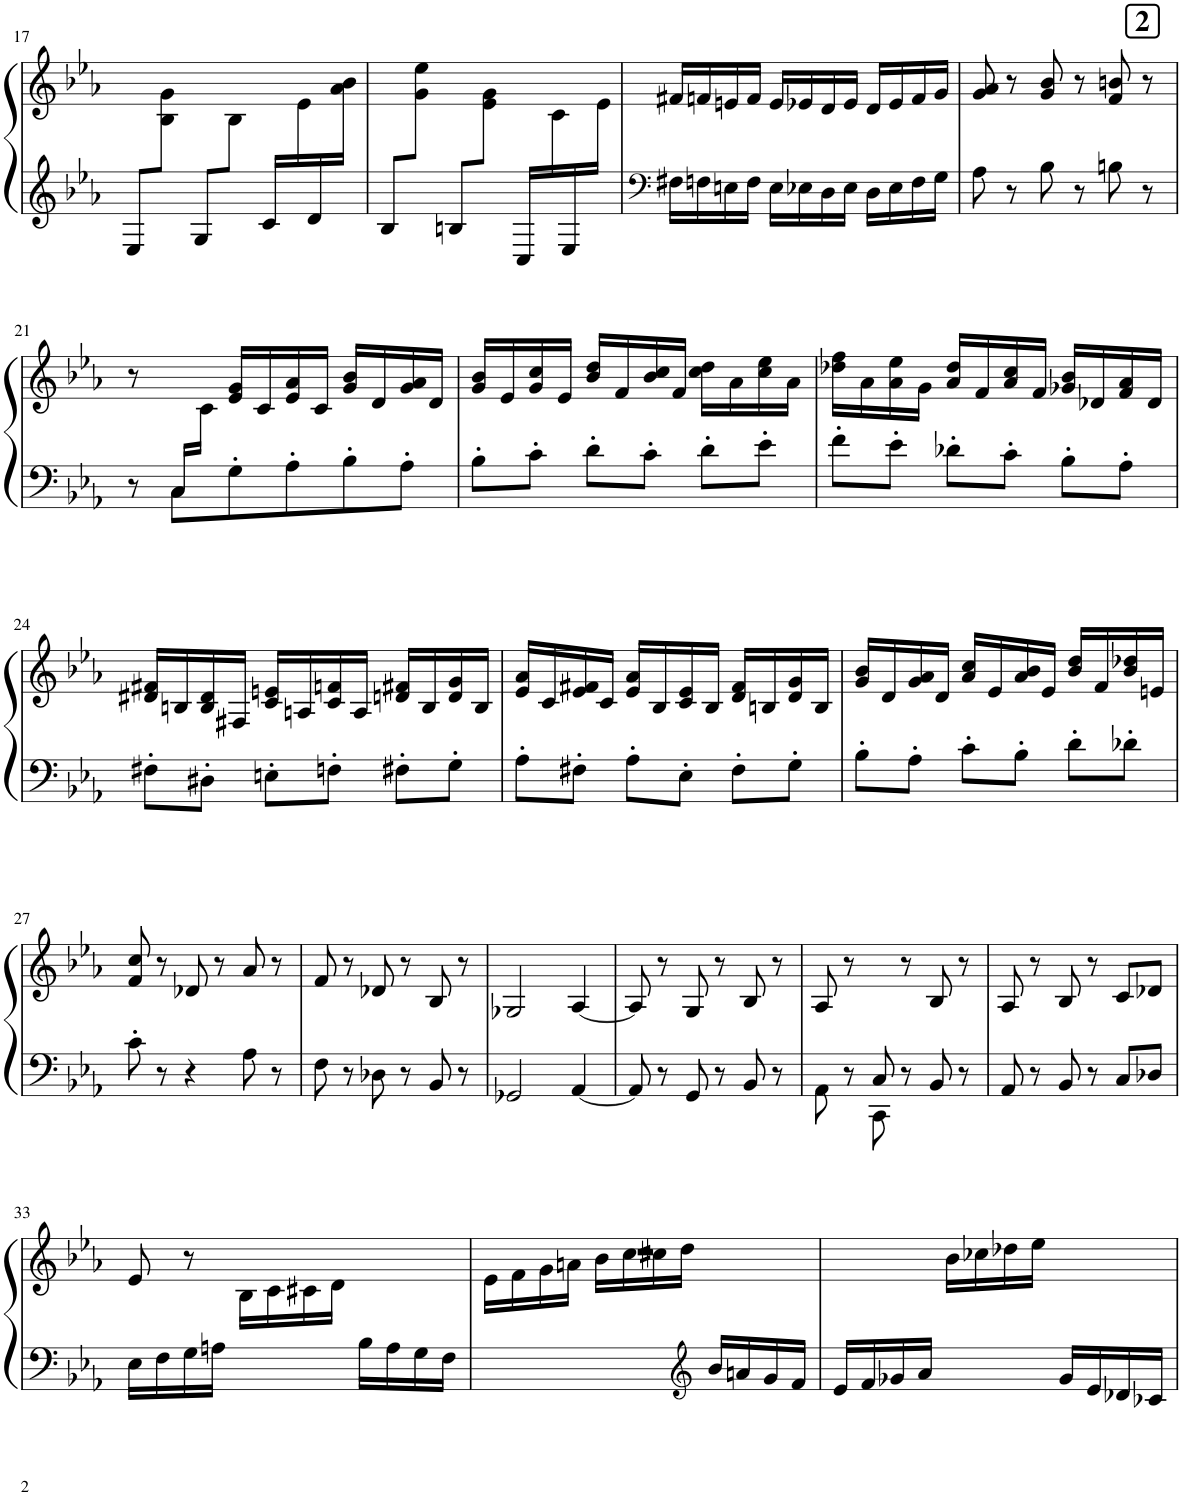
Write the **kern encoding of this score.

**kern	**kern
*part1	*part1
*staff2	*staff1
*I"Piano	*
*I'Pno.	*
!!LO:PB:g=z
*clefG2	*clefG2
*k[b-e-a-]	*k[b-e-a-]
*M3/4	*M3/4
=17	=17
*^	*
8E-/L	2.ryy	8ryy
8ryy	.	8B-\ 8g\J
8G/L	.	8ryy
8ryy	.	8B-\J
16c/LL	.	16ryy
16ryy	.	16e-\
16d/	.	16ryy
16ryy	.	16a-\ 16b-\JJ
=18	=18	=18
8B-/L	2.ryy	8ryy
8ryy	.	8g\ 8ee-\J
8Bn/L	.	8ryy
8ryy	.	8e-\ 8g\J
16C/LL	.	16ryy
16ryy	.	16c\
16E-/	.	16ryy
16ryy	.	16e-\JJ
*v	*v	*
=19	=19
*clefF4	*
16F#X\LL	16f#X/LL
16Fn\	16fn/
16En\	16en/
16F\JJ	16f/JJ
16E\LL	16e/LL
16E-X\	16e-X/
16D\	16d/
16E-\JJ	16e-/JJ
16D\LL	16d/LL
16E-\	16e-/
16F\	16f/
16G\JJ	16g/JJ
!!LO:REH:place=s1:a:B:cj:fs=14:t=2:qo=2.5
=20	=20
8A-\	8g/ 8a-/
8r	8r
8B-\	8g/ 8b-/
8r	8r
8Bn\	8f/ 8bn/
8r	8r
!!LO:LB:g=z
=21	=21
*^	*
8ryy	8r	8r
16C/LL	8C\L	16ryy
2ryy	.	16c\JJ
.	8G'\	16e-/ 16g/LL
.	.	16c/
.	8A-'\	16e-/ 16a-/
.	.	16c/JJ
.	8B-'\	16g/ 16b-/LL
.	.	16d/
.	8A-'\J	16g/ 16a-/
16ryy	.	16d/JJ
*v	*v	*
=22	=22
8B-'\L	16g/ 16b-/LL
.	16e-/
8c'\J	16g/ 16cc/
.	16e-/JJ
8d'\L	16b-/ 16dd/LL
.	16f/
8c'\J	16b-/ 16cc/
.	16f/JJ
8d'\L	16cc\ 16dd\LL
.	16a-\
8e-'\J	16cc\ 16ee-\
.	16a-\JJ
=23	=23
8f'\L	16dd-X\ 16ff\LL
.	16a-\
8e-'\J	16a-\ 16ee-\
.	16g\JJ
8d-X'\L	16a-/ 16dd-/LL
.	16f/
8c'\J	16a-/ 16cc/
.	16f/JJ
8B-'\L	16g-X/ 16b-/LL
.	16d-X/
8A-'\J	16f/ 16a-/
.	16d-/JJ
!!LO:LB:g=z
=24	=24
8F#X'\L	16d#X/ 16f#X/LL
.	16Bn/
8D#X'\J	16B/ 16d#/
.	16F#X/JJ
8En'\L	16c/ 16en/LL
.	16An/
8Fn'\J	16c/ 16fn/
.	16A/JJ
8F#X'\L	16dn/ 16f#X/LL
.	16B/
8G'\J	16d/ 16g/
.	16B/JJ
=25	=25
8A-'\L	16e-/ 16a-/LL
.	16c/
8F#X'\J	16e-/ 16f#X/
.	16c/JJ
8A-'\L	16e-/ 16a-/LL
.	16B-/
8E-'\J	16c/ 16e-/
.	16B-/JJ
8F#'\L	16d/ 16f#/LL
.	16Bn/
8G'\J	16d/ 16g/
.	16B/JJ
=26	=26
8B-'\L	16g/ 16b-/LL
.	16d/
8A-'\J	16g/ 16a-/
.	16d/JJ
8c'\L	16a-/ 16cc/LL
.	16e-/
8B-'\J	16a-/ 16b-/
.	16e-/JJ
8d'\L	16b-/ 16dd/LL
.	16f/
8d-X'\J	16b-/ 16dd-X/
.	16en/JJ
!!LO:LB:g=z
=27	=27
8c'\	8f/ 8cc/
8r	8r
4r	8d-X/
.	8r
8A-\	8a-/
8r	8r
=28	=28
8F\	8f/
8r	8r
8D-X\	8d-X/
8r	8r
8BB-/	8B-/
8r	8r
=29	=29
2GG-X/	2G-X/
[4AA-/	[4A-/
=30	=30
8AA-/]	8A-/]
8r	8r
8GG/	8G/
8r	8r
8BB-/	8B-/
8r	8r
=31	=31
*^	*
4ryy	8AA-\	8A-/
.	8r	8r
8C/	8CC\	8ryy
4.ryy	8r	8r
.	8BB-/	8B-/
.	8r	8r
*v	*v	*
=32	=32
8AA-/	8A-/
8r	8r
8BB-/	8B-/
8r	8r
8C/L	8c/L
8D-X/J	8d-X/J
!!LO:LB:g=z
=33	=33
*	*^
16E-\LL	8e-/	4ryy
16F\	.	.
16G\	8r	.
16An\JJ	.	.
4ryy	2ryy	16B-\LL
.	.	16c\
.	.	16c#X\
.	.	16d\JJ
16B-\LL	.	4ryy
16A\	.	.
16G\	.	.
16F\JJ	.	.
=34	=34	=34
2ryy	2.r	16e-\LL
.	.	16f\
.	.	16g\
.	.	16an\JJ
.	.	16b-\LL
.	.	16cc\
.	.	16cc#X\
.	.	16dd\JJ
*clefG2	*	*
16b-/LL	.	4ryy
16an/	.	.
16g/	.	.
16f/JJ	.	.
=35	=35	=35
16e-/LL	2.ryy	4ryy
16f/	.	.
16g-X/	.	.
16a-/JJ	.	.
4ryy	.	16b-\LL
.	.	16cc-X\
.	.	16dd-X\
.	.	16ee-\JJ
16g-/LL	.	4ryy
16e-/	.	.
16d-X/	.	.
16c-X/JJ	.	.
*	*v	*v
=	=
*-	*-
